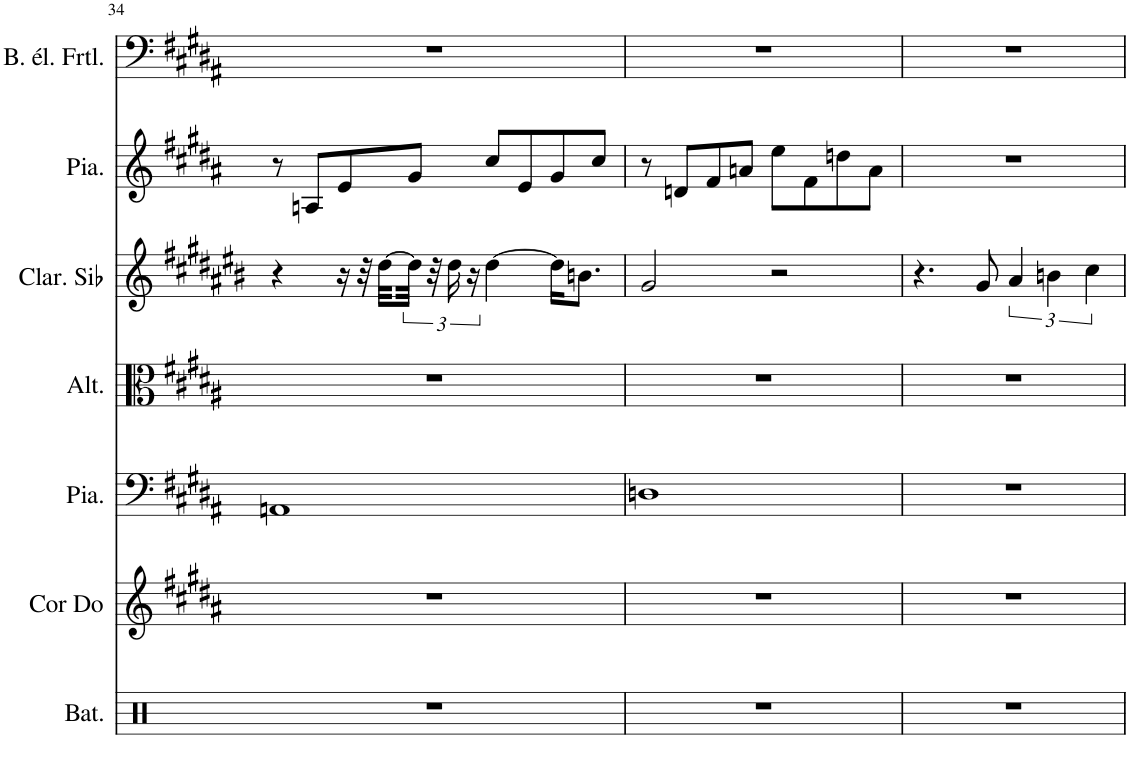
**kern	**kern	**kern	**kern	**kern	**kern	**kern
*part7	*part6	*part5	*part4	*part3	*part2	*part1
*staff7	*staff6	*staff5	*staff4	*staff3	*staff2	*staff1
*I"Batterie, Drums	*I"Cor Alto en Do, French Horn	*I"Piano, Acoustic Grand Piano	*I"Altos, String Ensemble 1	*I"Clarinette en Sib	*I"Piano, Acoustic Grand Piano	*I"Basse électrique fretless, Fretless Bass
*I'Bat.	*I'Cor Do	*I'Pia.	*I'Alt.	*I'Clar. Sib	*I'Pia.	*I'B. él. Frtl.
!!LO:PB:g=z
*clefX	*clefG2	*clefF4	*clefC3	*clefG2	*clefG2	*clefF4
*	*Trd4c7	*	*	*Trd1c2	*	*Trd7c12
*k[]	*k[f#c#g#d#a#]	*k[f#c#g#d#a#]	*k[f#c#g#d#a#]	*k[f#c#g#d#a#e#b#]	*k[f#c#g#d#a#]	*k[f#c#g#d#a#]
*M4/4	*M4/4	*M4/4	*M4/4	*M4/4	*M4/4	*M4/4
=34	=34	=34	=34	=34	=34	=34
1r	1r	1AAn	1r	4r	8r	1r
.	.	.	.	.	8An/L	.
.	.	.	.	16r	8e/	.
.	.	.	.	32r	.	.
.	.	.	.	[32dd#\LLL	.	.
.	.	.	.	48dd#\JJJ]	8g#/J	.
.	.	.	.	48r	.	.
.	.	.	.	24dd#\	.	.
.	.	.	.	24r	.	.
.	.	.	.	[4dd#\	8cc#/L	.
.	.	.	.	.	8e/	.
.	.	.	.	16dd#\KL]	8g#/	.
.	.	.	.	8.bn\J	.	.
.	.	.	.	.	8cc#/J	.
=35	=35	=35	=35	=35	=35	=35
1r	1r	1Dn	1r	2g#/	8r	1r
.	.	.	.	.	8dn/L	.
.	.	.	.	.	8f#/	.
.	.	.	.	.	8an/J	.
.	.	.	.	2r	8ee\L	.
.	.	.	.	.	8f#\	.
.	.	.	.	.	8ddn\	.
.	.	.	.	.	8a\J	.
=36	=36	=36	=36	=36	=36	=36
1r	1r	1r	1r	4.r	1r	1r
.	.	.	.	8g#/	.	.
.	.	.	.	6a#/	.	.
.	.	.	.	6bn\	.	.
.	.	.	.	6cc#\	.	.
=	=	=	=	=	=	=
*-	*-	*-	*-	*-	*-	*-
